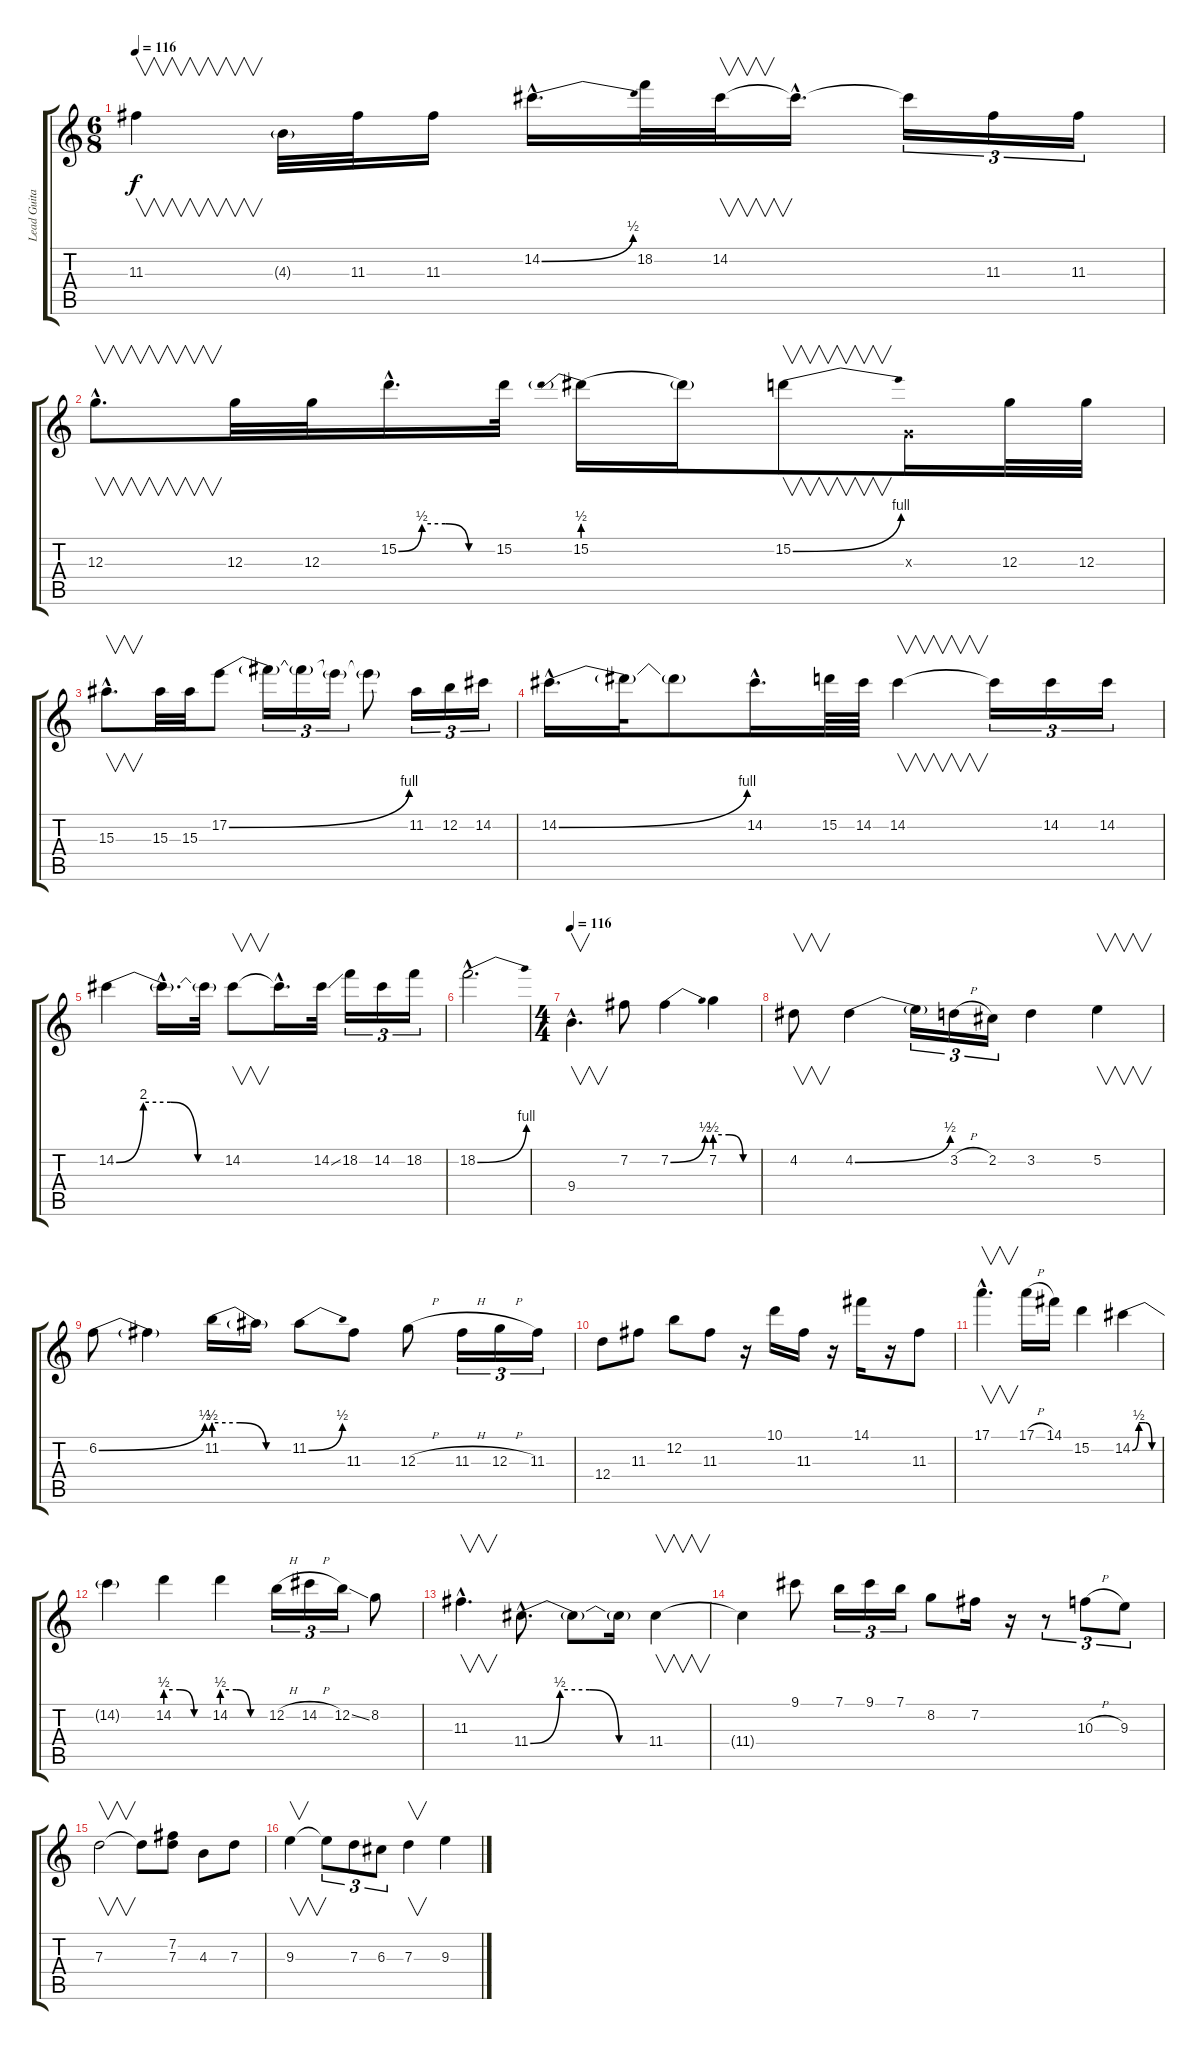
\track ("Lead Guitar ( Jason Becker )" "Lead Guita") {instrument overdrivenguitar}
\staff {score tabs}
\tuning (E4 B3 G3 D3 A2 E2) {hide}
\ts (6 8)
\tempo 116
\clef g2
\ks c
11.3.4{v dy f} 4.3{g}.32 11.3.32 11.3.16 14.2{be (bend 0 0 60 2) hac}.16{d} 18.2.32 14.2.32{v} 14.2{hac t}.16{d} 14.2{t}.16{tu (3 2)} 11.3.16{tu (3 2)} 11.3.16{tu (3 2)} |
12.3{hac}.8{v d} 12.3.32 12.3.32 15.2{be (custom 0 0 15 2 30 2 45 0 60 0) hac}.16{d} 15.2.32 15.2{be (prebend 0 2 60 2)}.16 15.2{t}.16 15.2{be (bend 0 0 60 4)}.8{v} 0.3{x}.16 12.3.32 12.3.32 |
15.3{hac}.8{v d} 15.3.32 15.3.32 17.2{be (bend 0 0 60 4)}.8 17.2{t}.16{tu (3 2)} 17.2{t}.16{tu (3 2)} 17.2{t}.16{tu (3 2)} 17.2{t}.8 11.2.16{tu (3 2)} 12.2.16{tu (3 2)} 14.2.16{tu (3 2)} |
14.2{be (bend 0 0 60 4) hac}.16{d} 14.2{t}.32 14.2{t}.8 14.2{hac}.16{d} 15.2.64 14.2.64 14.2.4{v} 14.2{t}.16{tu (3 2)} 14.2.16{tu (3 2)} 14.2.16{tu (3 2)} |
14.2{be (custom 0 0 15 8 30 8 45 0 60 0)}.4 14.2{hac t}.16{d} 14.2{t}.32 14.2.8{v} 14.2{hac t}.16{d} 14.2{ss}.32 18.2.16{tu (3 2)} 14.2.16{tu (3 2)} 18.2.16{tu (3 2)} |
18.2{be (bend 0 0 60 4) hac}.2{d} |
\ts (4 4)
\tempo 116
9.4{hac}.4{v d} 7.2.8 7.2{be (bend 0 0 60 2)}.4 7.2{be (custom 0 2 20 2 40 0 60 0)}.4 |
4.2.8{v} 4.2{be (bend 0 0 60 2)}.4 4.2{t}.16{tu (3 2)} 3.2{h}.16{tu (3 2)} 2.2.16{tu (3 2)} 3.2.4 5.2.4{v} |
6.2{be (bend 0 0 60 2)}.8 6.2{t}.4 11.2{be (custom 0 2 20 2 40 0 60 0)}.16 11.2{t}.16 11.2{be (bend 0 0 60 2)}.8 11.3.8 12.3{h}.8 11.3{h}.16{tu (3 2)} 12.3{h}.16{tu (3 2)} 11.3.16{tu (3 2)} |
12.4.8 11.3.8 12.2.8 11.3.8 r.16 10.1.16 11.3.16 r.16 14.1.16 r.16 11.3.8 |
17.1{hac}.4{v d} 17.1{h}.16 14.1.16 15.2.4 14.2{be (custom 0 0 15 2 30 2 45 0 60 0)}.4 |
14.2{t}.4 14.2{be (custom 0 2 20 2 40 0 60 0)}.4 14.2{be (custom 0 2 20 2 40 0 60 0)}.4 12.2{h}.16{tu (3 2)} 14.2{h}.16{tu (3 2)} 12.2{ss}.16{tu (3 2)} 8.2.8 |
11.3{hac}.4{v d} 11.4{be (custom 0 0 15 2 30 2 45 0 60 0) hac}.8{d} 11.4{t}.8 11.4{t}.16 11.4.4{v} |
11.4{t}.4 9.1.8 7.1.16{tu (3 2)} 9.1.16{tu (3 2)} 7.1.16{tu (3 2)} 8.2.8 7.2.16 r.16 r.8{tu (3 2)} 10.3{h}.8{tu (3 2)} 9.3.8{tu (3 2)} |
7.3.2{v} 7.3{t}.8 (7.2 7.3).8 4.3.8 7.3.8 |
9.3.4{v} 9.3{t}.8{tu (3 2)} 7.3.8{tu (3 2)} 6.3.8{tu (3 2)} 7.3.4{v} 9.3.4
